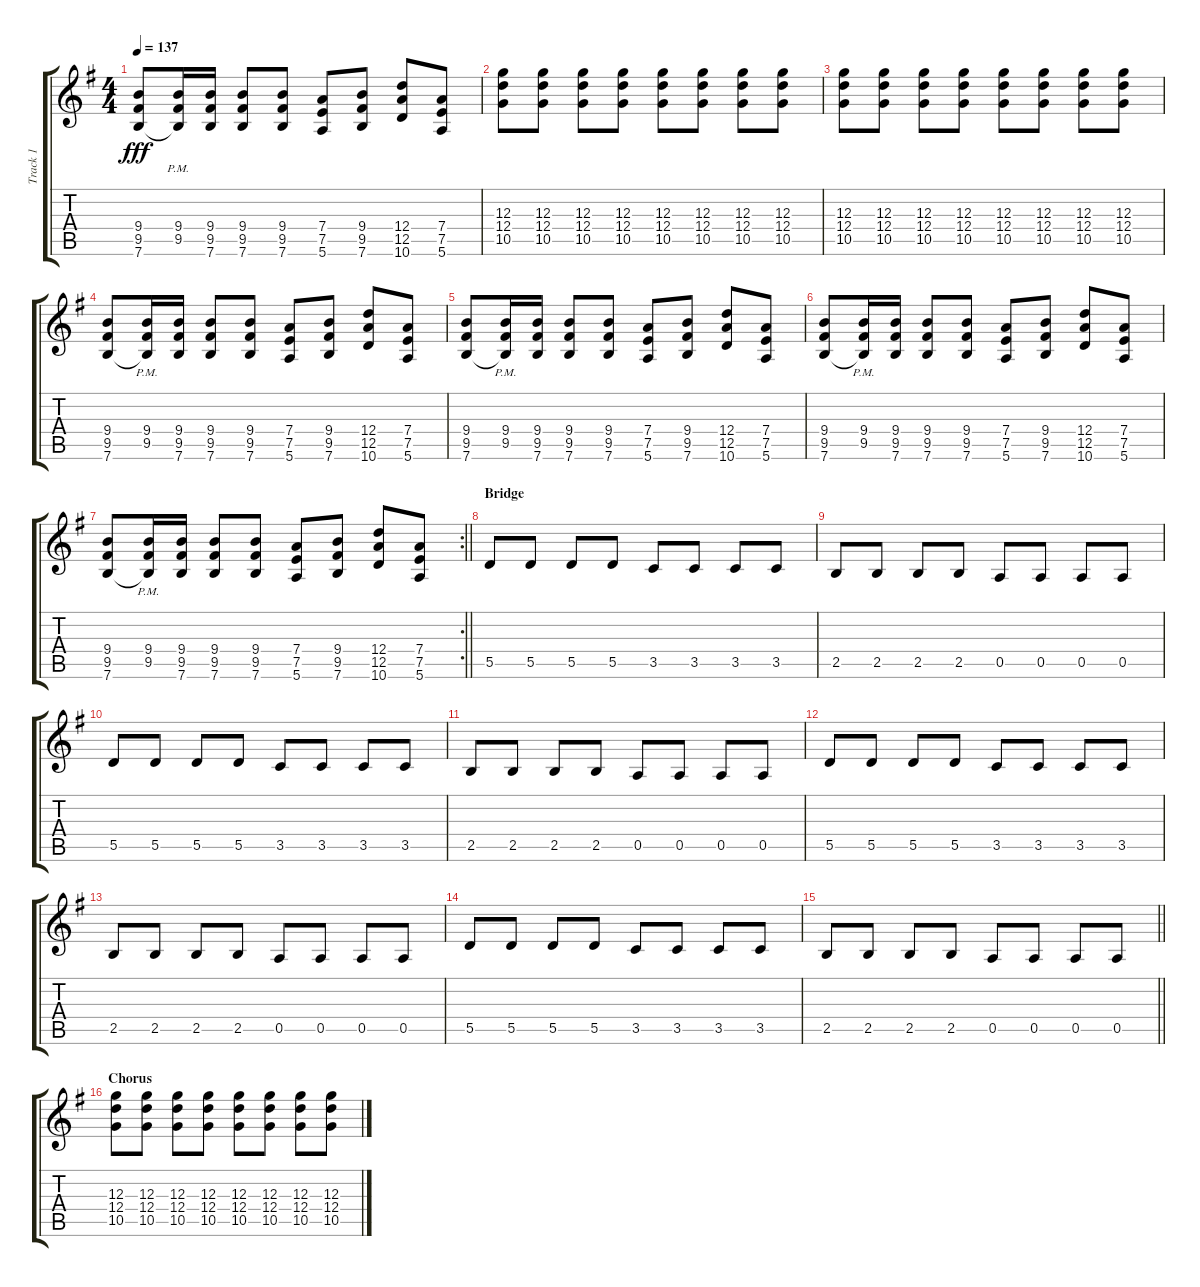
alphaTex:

\track ("Track 1" "Track 1") {instrument overdrivenguitar}
\staff {score tabs}
\tuning (E4 B3 G3 D3 A2 E2) {hide}
\ts (4 4)
\tempo 137
\clef g2
\ks g
(9.4 9.5 7.6).8{dy fff} (9.4{pm} 9.5{pm} 7.6{t}).16 (9.4 9.5 7.6).16 (9.4 9.5 7.6).8 (9.4 9.5 7.6).8 (7.4 7.5 5.6).8 (9.4 9.5 7.6).8 (12.4 12.5 10.6).8 (7.4 7.5 5.6).8 |
(12.3 12.4 10.5).8 (12.3 12.4 10.5).8 (12.3 12.4 10.5).8 (12.3 12.4 10.5).8 (12.3 12.4 10.5).8 (12.3 12.4 10.5).8 (12.3 12.4 10.5).8 (12.3 12.4 10.5).8 |
(12.3 12.4 10.5).8 (12.3 12.4 10.5).8 (12.3 12.4 10.5).8 (12.3 12.4 10.5).8 (12.3 12.4 10.5).8 (12.3 12.4 10.5).8 (12.3 12.4 10.5).8 (12.3 12.4 10.5).8 |
(9.4 9.5 7.6).8 (9.4{pm} 9.5{pm} 7.6{t}).16 (9.4 9.5 7.6).16 (9.4 9.5 7.6).8 (9.4 9.5 7.6).8 (7.4 7.5 5.6).8 (9.4 9.5 7.6).8 (12.4 12.5 10.6).8 (7.4 7.5 5.6).8 |
(9.4 9.5 7.6).8 (9.4{pm} 9.5{pm} 7.6{t}).16 (9.4 9.5 7.6).16 (9.4 9.5 7.6).8 (9.4 9.5 7.6).8 (7.4 7.5 5.6).8 (9.4 9.5 7.6).8 (12.4 12.5 10.6).8 (7.4 7.5 5.6).8 |
(9.4 9.5 7.6).8 (9.4{pm} 9.5{pm} 7.6{t}).16 (9.4 9.5 7.6).16 (9.4 9.5 7.6).8 (9.4 9.5 7.6).8 (7.4 7.5 5.6).8 (9.4 9.5 7.6).8 (12.4 12.5 10.6).8 (7.4 7.5 5.6).8 |
\rc 2
\barLineRight lightlight
(9.4 9.5 7.6).8 (9.4{pm} 9.5{pm} 7.6{t}).16 (9.4 9.5 7.6).16 (9.4 9.5 7.6).8 (9.4 9.5 7.6).8 (7.4 7.5 5.6).8 (9.4 9.5 7.6).8 (12.4 12.5 10.6).8 (7.4 7.5 5.6).8 |
\section ("" "Bridge")
5.5.8 5.5.8 5.5.8 5.5.8 3.5.8 3.5.8 3.5.8 3.5.8 |
2.5.8 2.5.8 2.5.8 2.5.8 0.5.8 0.5.8 0.5.8 0.5.8 |
5.5.8 5.5.8 5.5.8 5.5.8 3.5.8 3.5.8 3.5.8 3.5.8 |
2.5.8 2.5.8 2.5.8 2.5.8 0.5.8 0.5.8 0.5.8 0.5.8 |
5.5.8 5.5.8 5.5.8 5.5.8 3.5.8 3.5.8 3.5.8 3.5.8 |
2.5.8 2.5.8 2.5.8 2.5.8 0.5.8 0.5.8 0.5.8 0.5.8 |
5.5.8 5.5.8 5.5.8 5.5.8 3.5.8 3.5.8 3.5.8 3.5.8 |
\barLineRight lightlight
2.5.8 2.5.8 2.5.8 2.5.8 0.5.8 0.5.8 0.5.8 0.5.8 |
\section ("" "Chorus")
(12.3 12.4 10.5).8 (12.3 12.4 10.5).8 (12.3 12.4 10.5).8 (12.3 12.4 10.5).8 (12.3 12.4 10.5).8 (12.3 12.4 10.5).8 (12.3 12.4 10.5).8 (12.3 12.4 10.5).8
